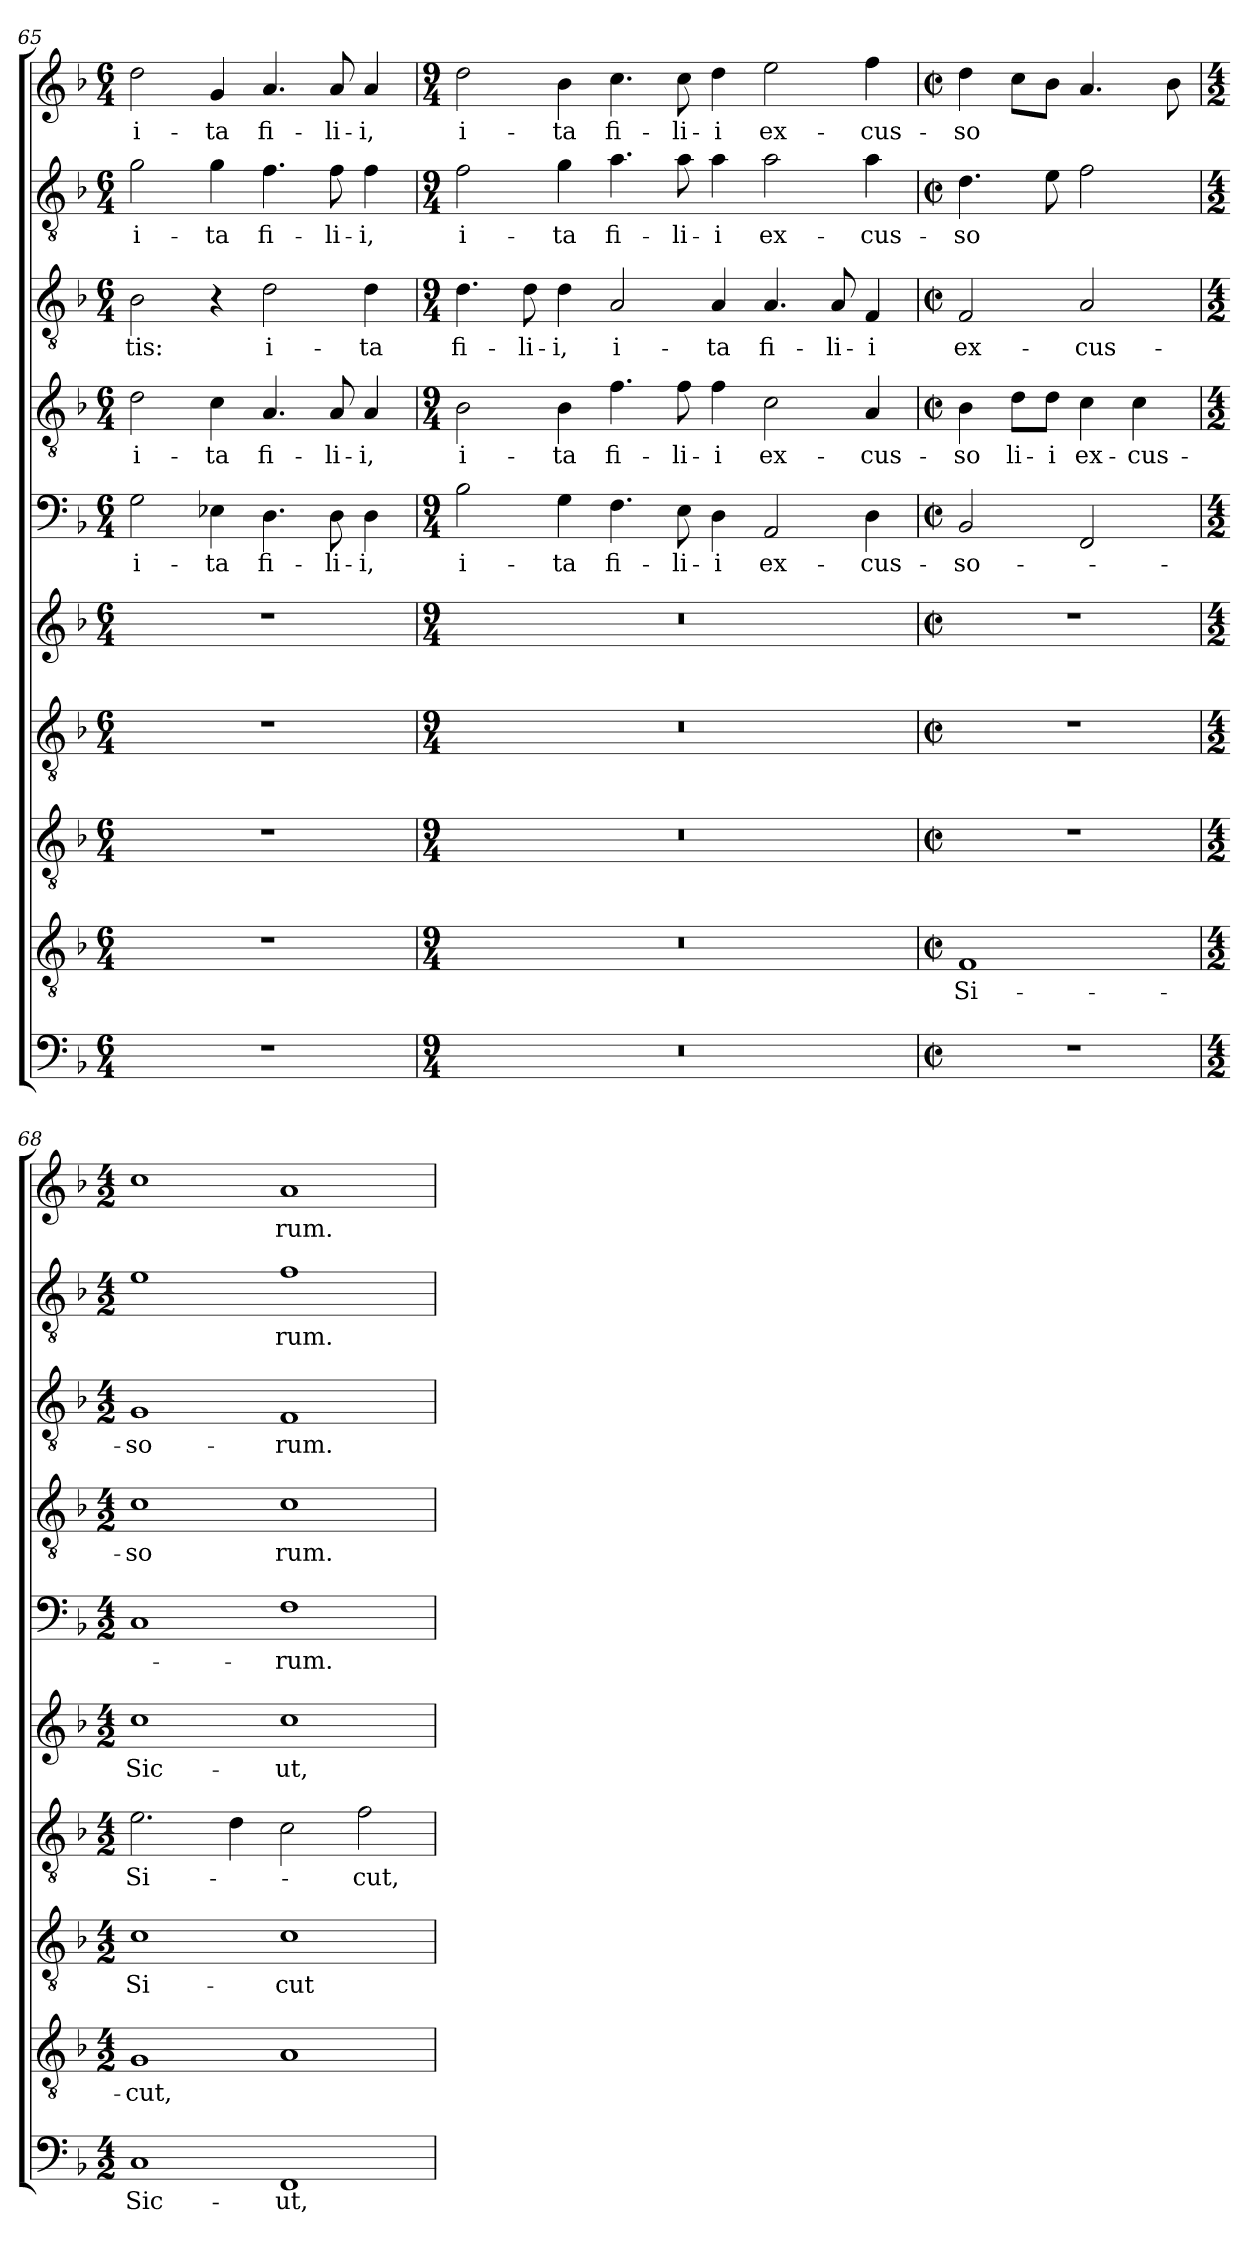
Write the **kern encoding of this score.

**kern	**text	**kern	**text	**kern	**text	**kern	**text	**kern	**text	**kern	**text	**kern	**text	**kern	**text	**kern	**text	**kern	**text
*part10	*part10	*part9	*part9	*part8	*part8	*part7	*part7	*part6	*part6	*part5	*part5	*part4	*part4	*part3	*part3	*part2	*part2	*part1	*part1
*staff10	*staff10	*staff9	*staff9	*staff8	*staff8	*staff7	*staff7	*staff6	*staff6	*staff5	*staff5	*staff4	*staff4	*staff3	*staff3	*staff2	*staff2	*staff1	*staff1
*clefF4	*	*clefGv2	*	*clefGv2	*	*clefGv2	*	*clefG2	*	*clefF4	*	*clefGv2	*	*clefGv2	*	*clefGv2	*	*clefG2	*
*k[b-]	*	*k[b-]	*	*k[b-]	*	*k[b-]	*	*k[b-]	*	*k[b-]	*	*k[b-]	*	*k[b-]	*	*k[b-]	*	*k[b-]	*
*F:	*	*F:	*	*F:	*	*F:	*	*F:	*	*F:	*	*F:	*	*F:	*	*F:	*	*F:	*
*M6/4	*	*M6/4	*	*M6/4	*	*M6/4	*	*M6/4	*	*M6/4	*	*M6/4	*	*M6/4	*	*M6/4	*	*M6/4	*
=65	=65	=65	=65	=65	=65	=65	=65	=65	=65	=65	=65	=65	=65	=65	=65	=65	=65	=65	=65
!	!	!	!	!	!	!	!	!	!	!	!LO:LY:b	!	!LO:LY:b	!	!LO:LY:b	!	!LO:LY:b	!	!LO:LY:b
1.r	.	1.r	.	1.r	.	1.r	.	1.r	.	2G\	i-	2d\	i-	2B-\	-tis:	2g\	i-	2dd\	i-
!	!	!	!	!	!	!	!	!	!	!	!LO:LY:b	!	!LO:LY:b	!	!	!	!LO:LY:b	!	!LO:LY:b
.	.	.	.	.	.	.	.	.	.	4E-X\	-ta	4c\	-ta	4r	.	4g\	-ta	4g/	-ta
!	!	!	!	!	!	!	!	!	!	!	!LO:LY:b	!	!LO:LY:b	!	!LO:LY:b	!	!LO:LY:b	!	!LO:LY:b
.	.	.	.	.	.	.	.	.	.	4.D\	fi-	4.A/	fi-	2d\	i-	4.f\	fi-	4.a/	fi-
!	!	!	!	!	!	!	!	!	!	!	!LO:LY:b	!	!LO:LY:b	!	!	!	!LO:LY:b	!	!LO:LY:b
.	.	.	.	.	.	.	.	.	.	8D\	-li-	8A/	-li-	.	.	8f\	-li-	8a/	-li-
!	!	!	!	!	!	!	!	!	!	!	!LO:LY:b	!	!LO:LY:b	!	!LO:LY:b	!	!LO:LY:b	!	!LO:LY:b
.	.	.	.	.	.	.	.	.	.	4D\	-i,	4A/	-i,	4d\	-ta	4f\	-i,	4a/	-i,
!!LO:PB:g=z
=66	=66	=66	=66	=66	=66	=66	=66	=66	=66	=66	=66	=66	=66	=66	=66	=66	=66	=66	=66
*M9/4	*	*M9/4	*	*M9/4	*	*M9/4	*	*M9/4	*	*M9/4	*	*M9/4	*	*M9/4	*	*M9/4	*	*M9/4	*
!	!	!	!	!	!	!	!	!	!	!	!LO:LY:b	!	!LO:LY:b	!	!LO:LY:b	!	!LO:LY:b	!	!LO:LY:b
4%9r	.	4%9r	.	4%9r	.	4%9r	.	4%9r	.	2B-\	i-	2B-\	i-	4.d\	fi-	2f\	i-	2dd\	i-
!	!	!	!	!	!	!	!	!	!	!	!	!	!	!	!LO:LY:b	!	!	!	!
.	.	.	.	.	.	.	.	.	.	.	.	.	.	8d\	-li-	.	.	.	.
!	!	!	!	!	!	!	!	!	!	!	!LO:LY:b	!	!LO:LY:b	!	!LO:LY:b	!	!LO:LY:b	!	!LO:LY:b
.	.	.	.	.	.	.	.	.	.	4G\	-ta	4B-\	-ta	4d\	-i,	4g\	-ta	4b-\	-ta
!	!	!	!	!	!	!	!	!	!	!	!LO:LY:b	!	!LO:LY:b	!	!LO:LY:b	!	!LO:LY:b	!	!LO:LY:b
.	.	.	.	.	.	.	.	.	.	4.F\	fi-	4.f\	fi-	2A/	i-	4.a\	fi-	4.cc\	fi-
!	!	!	!	!	!	!	!	!	!	!	!LO:LY:b	!	!LO:LY:b	!	!	!	!LO:LY:b	!	!LO:LY:b
.	.	.	.	.	.	.	.	.	.	8E\	-li-	8f\	-li-	.	.	8a\	-li-	8cc\	-li-
!	!	!	!	!	!	!	!	!	!	!	!LO:LY:b	!	!LO:LY:b	!	!LO:LY:b	!	!LO:LY:b	!	!LO:LY:b
.	.	.	.	.	.	.	.	.	.	4D\	-i	4f\	-i	4A/	-ta	4a\	-i	4dd\	-i
!	!	!	!	!	!	!	!	!	!	!	!LO:LY:b	!	!LO:LY:b	!	!LO:LY:b	!	!LO:LY:b	!	!LO:LY:b
.	.	.	.	.	.	.	.	.	.	2AA/	ex-	2c\	ex-	4.A/	fi-	2a\	ex-	2ee\	ex-
!	!	!	!	!	!	!	!	!	!	!	!	!	!	!	!LO:LY:b	!	!	!	!
.	.	.	.	.	.	.	.	.	.	.	.	.	.	8A/	-li-	.	.	.	.
!	!	!	!	!	!	!	!	!	!	!	!LO:LY:b	!	!LO:LY:b	!	!LO:LY:b	!	!LO:LY:b	!	!LO:LY:b
.	.	.	.	.	.	.	.	.	.	4D\	-cus-	4A/	-cus-	4F/	-i	4a\	-cus-	4ff\	-cus-
=67	=67	=67	=67	=67	=67	=67	=67	=67	=67	=67	=67	=67	=67	=67	=67	=67	=67	=67	=67
*M2/2	*	*M2/2	*	*M2/2	*	*M2/2	*	*M2/2	*	*M2/2	*	*M2/2	*	*M2/2	*	*M2/2	*	*M2/2	*
*met(c|)	*	*met(c|)	*	*met(c|)	*	*met(c|)	*	*met(c|)	*	*met(c|)	*	*met(c|)	*	*met(c|)	*	*met(c|)	*	*met(c|)	*
!	!	!	!LO:LY:b	!	!	!	!	!	!	!	!LO:LY:b	!	!LO:LY:b	!	!LO:LY:b	!	!LO:LY:b	!	!LO:LY:b
1r	.	1F	Si-	1r	.	1r	.	1r	.	2BB-/	-so-	4B-\	-so	2F/	ex-	4.d\	-so	4dd\	-so
!	!	!	!	!	!	!	!	!	!	!	!	!	!LO:LY:b	!	!	!	!	!	!
.	.	.	.	.	.	.	.	.	.	.	.	8d\L	li-	.	.	.	.	8cc\L	.
!	!	!	!	!	!	!	!	!	!	!	!	!	!LO:LY:b	!	!	!	!	!	!
.	.	.	.	.	.	.	.	.	.	.	.	8d\J	-i	.	.	8e\	.	8b-\J	.
!	!	!	!	!	!	!	!	!	!	!	!	!	!LO:LY:b	!	!LO:LY:b	!	!	!	!
.	.	.	.	.	.	.	.	.	.	2FF/	.	4c\	ex-	2A/	-cus-	2f\	.	4.a/	.
!	!	!	!	!	!	!	!	!	!	!	!	!	!LO:LY:b	!	!	!	!	!	!
.	.	.	.	.	.	.	.	.	.	.	.	4c\	-cus-	.	.	.	.	.	.
.	.	.	.	.	.	.	.	.	.	.	.	.	.	.	.	.	.	8b-\	.
=68	=68	=68	=68	=68	=68	=68	=68	=68	=68	=68	=68	=68	=68	=68	=68	=68	=68	=68	=68
*M4/2	*	*M4/2	*	*M4/2	*	*M4/2	*	*M4/2	*	*M4/2	*	*M4/2	*	*M4/2	*	*M4/2	*	*M4/2	*
!	!LO:LY:b	!	!LO:LY:b	!	!LO:LY:b	!	!LO:LY:b	!	!LO:LY:b	!	!	!	!LO:LY:b	!	!LO:LY:b	!	!	!	!
1C	Sic-	1G	-cut,	1c	Si-	2.e\	Si-	1cc	Sic-	1C	.	1c	-so	1G	-so-	1e	.	1cc	.
.	.	.	.	.	.	4d\	.	.	.	.	.	.	.	.	.	.	.	.	.
!	!LO:LY:b	!	!	!	!LO:LY:b	!	!	!	!LO:LY:b	!	!LO:LY:b	!	!LO:LY:b	!	!LO:LY:b	!	!LO:LY:b	!	!LO:LY:b
1FF	-ut,	1A	.	1c	-cut	2c\	.	1cc	-ut,	1F	-rum.	1c	rum.	1F	-rum.	1f	rum.	1a	rum.
!	!	!	!	!	!	!	!LO:LY:b	!	!	!	!	!	!	!	!	!	!	!	!
.	.	.	.	.	.	2f\	-cut,	.	.	.	.	.	.	.	.	.	.	.	.
=	=	=	=	=	=	=	=	=	=	=	=	=	=	=	=	=	=	=	=
*-	*-	*-	*-	*-	*-	*-	*-	*-	*-	*-	*-	*-	*-	*-	*-	*-	*-	*-	*-
